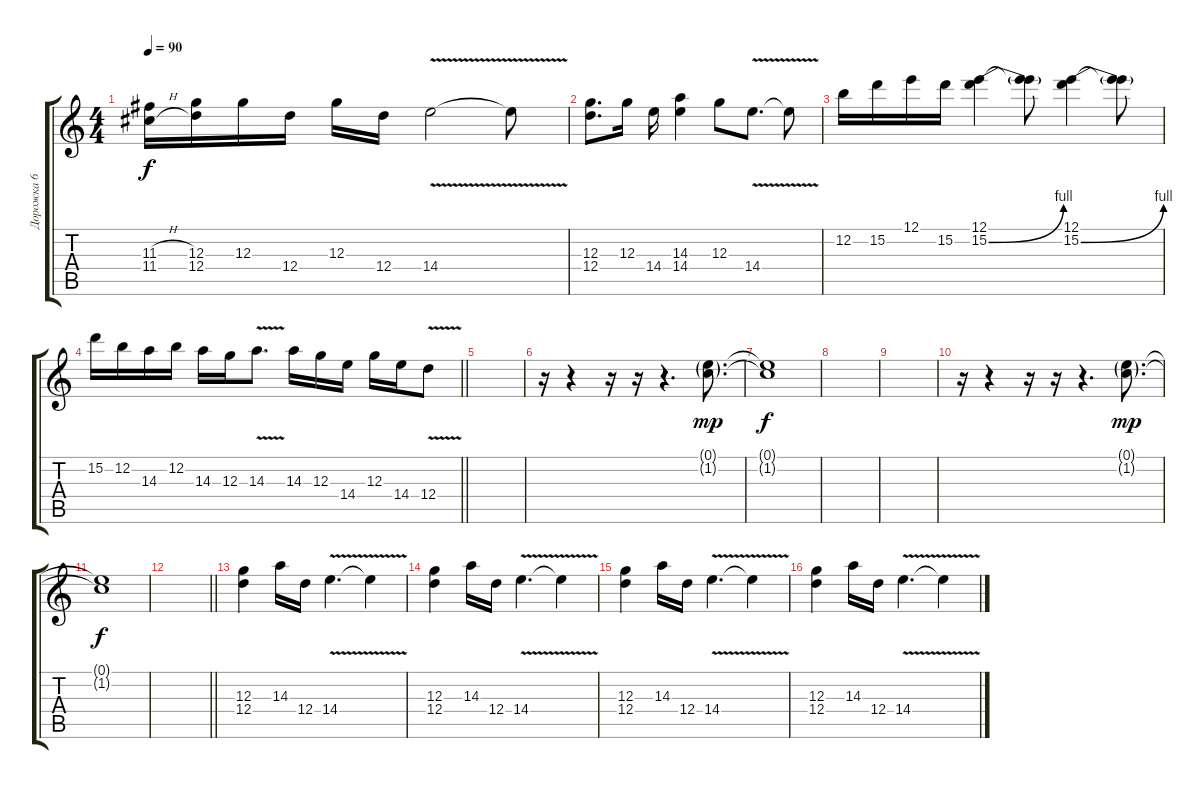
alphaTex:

\track ("Дорожка 6" "Дорожка 6") {instrument overdrivenguitar}
\staff {score tabs}
\tuning (E4 B3 G3 D3 A2 E2) {hide}
\ts (4 4)
\tempo 90
\clef g2
\ks c
(11.3{h} 11.4{h}).16{dy f} (12.3 12.4).16 12.3.16 12.4.16 12.3.16 12.4.16 14.4{v}.2 14.4{t}.8 |
(12.3 12.4).8{d instrument overdrivenguitar} 12.3.16 14.4.16 (14.3 14.4).4 12.3.8 14.4{v}.8{d} 14.4{t}.8 |
12.2.16 15.2.16 12.1.16 15.2.16 (12.1 15.2{be (bend 0 0 60 4)}).4 (12.1{t} 15.2{t}).8 (12.1 15.2{be (bend 0 0 60 4)}).4 (12.1{t} 15.2{t}).8 |
\barLineRight lightlight
15.2.16 12.2.16 14.3.16 12.2.16 14.3.16 12.3.16 14.3{v}.8{d} 14.3.16 12.3.16 14.4.16 12.3.16 14.4.16 12.4{v}.8 |
|
r.16 r.4 r.16 r.16 r.4{d} (0.1{g} 1.2{g}).8{d dy mp volume 0} |
(0.1{t} 1.2{t}).1{dy f} |
|
|
r.16 r.4 r.16 r.16 r.4{d volume 12} (0.1{g} 1.2{g}).8{d dy mp volume 0} |
(0.1{t} 1.2{t}).1{dy f} |
\barLineRight lightlight
|
(12.3 12.4).4{volume 16} 14.3.16 12.4.16 14.4{v}.4{d} 14.4{t}.4 |
(12.3 12.4).4{volume 16} 14.3.16 12.4.16 14.4{v}.4{d} 14.4{t}.4 |
(12.3 12.4).4{volume 16} 14.3.16 12.4.16 14.4{v}.4{d} 14.4{t}.4 |
(12.3 12.4).4{volume 16} 14.3.16 12.4.16 14.4{v}.4{d} 14.4{t}.4
